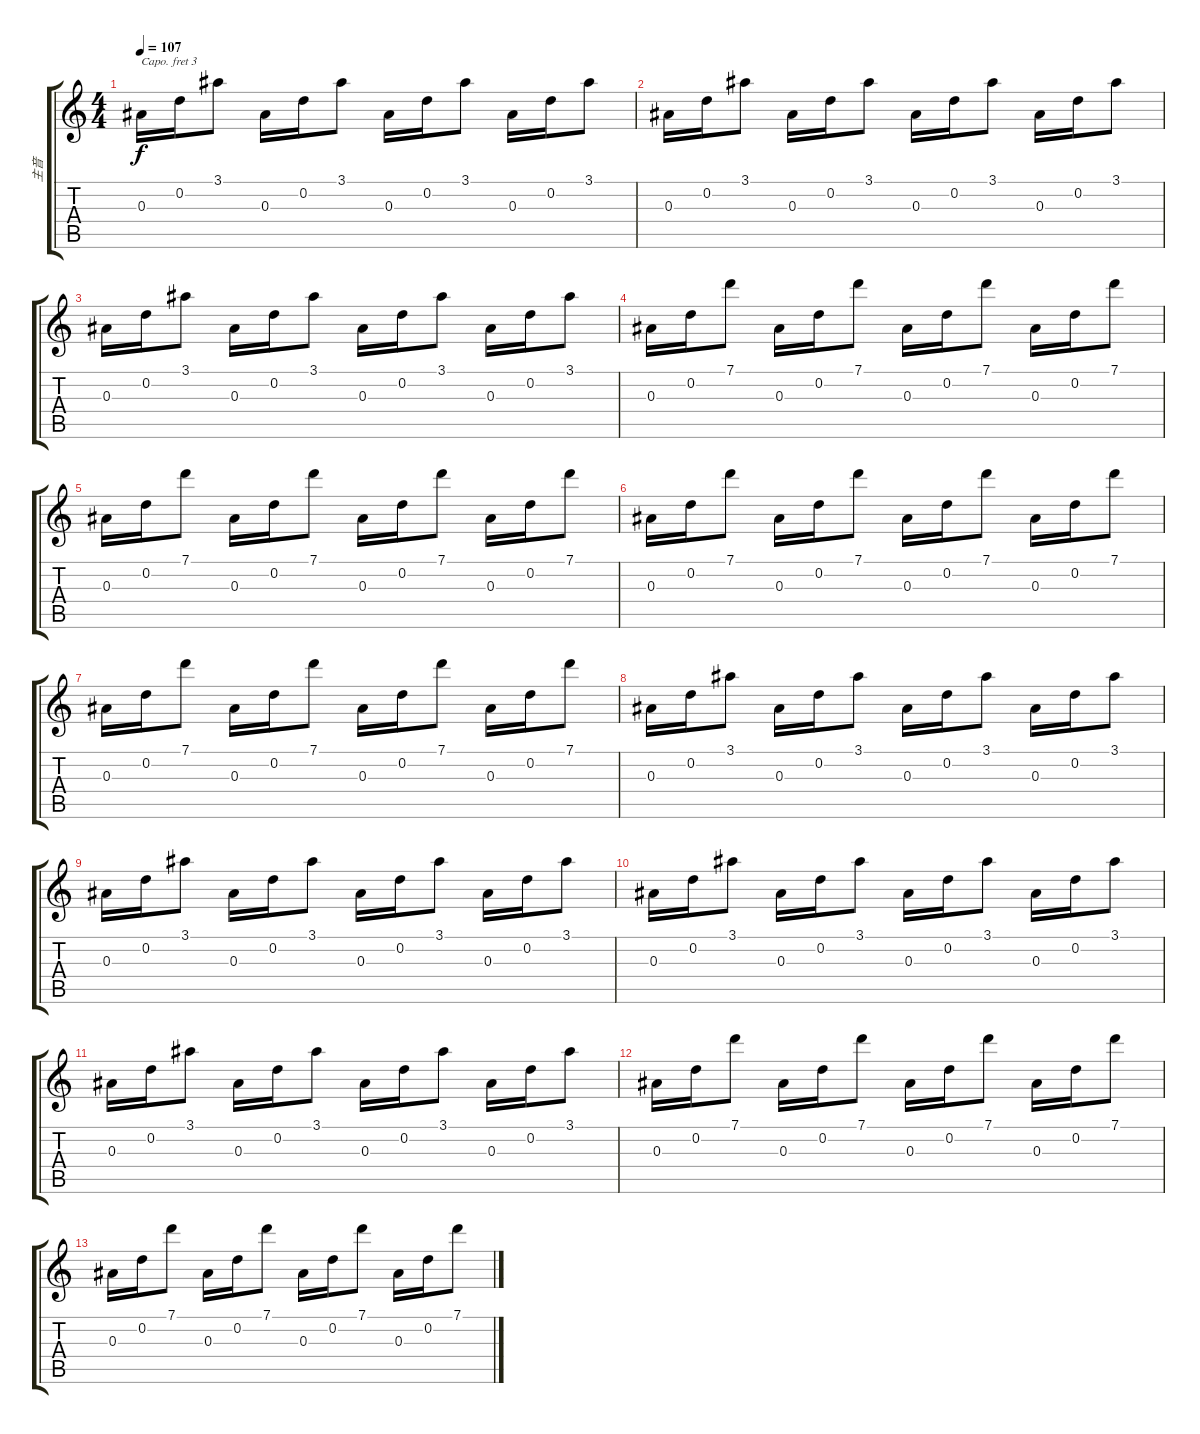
\track ("主音" "主音") {instrument electricguitarmuted}
\staff {score tabs}
\capo 3
\tuning (E4 B3 G3 D3 A2 E2) {hide}
\ts (4 4)
\tempo 107
\clef g2
\ks c
0.3.16{dy f} 0.2.16 3.1.8 0.3.16 0.2.16 3.1.8 0.3.16 0.2.16 3.1.8 0.3.16 0.2.16 3.1.8 |
0.3.16 0.2.16 3.1.8 0.3.16 0.2.16 3.1.8 0.3.16 0.2.16 3.1.8 0.3.16 0.2.16 3.1.8 |
0.3.16 0.2.16 3.1.8 0.3.16 0.2.16 3.1.8 0.3.16 0.2.16 3.1.8 0.3.16 0.2.16 3.1.8 |
0.3.16 0.2.16 7.1.8 0.3.16 0.2.16 7.1.8 0.3.16 0.2.16 7.1.8 0.3.16 0.2.16 7.1.8 |
0.3.16 0.2.16 7.1.8 0.3.16 0.2.16 7.1.8 0.3.16 0.2.16 7.1.8 0.3.16 0.2.16 7.1.8 |
0.3.16 0.2.16 7.1.8 0.3.16 0.2.16 7.1.8 0.3.16 0.2.16 7.1.8 0.3.16 0.2.16 7.1.8 |
0.3.16 0.2.16 7.1.8 0.3.16 0.2.16 7.1.8 0.3.16 0.2.16 7.1.8 0.3.16 0.2.16 7.1.8 |
0.3.16 0.2.16 3.1.8 0.3.16 0.2.16 3.1.8 0.3.16 0.2.16 3.1.8 0.3.16 0.2.16 3.1.8 |
0.3.16 0.2.16 3.1.8 0.3.16 0.2.16 3.1.8 0.3.16 0.2.16 3.1.8 0.3.16 0.2.16 3.1.8 |
0.3.16 0.2.16 3.1.8 0.3.16 0.2.16 3.1.8 0.3.16 0.2.16 3.1.8 0.3.16 0.2.16 3.1.8 |
0.3.16 0.2.16 3.1.8 0.3.16 0.2.16 3.1.8 0.3.16 0.2.16 3.1.8 0.3.16 0.2.16 3.1.8 |
0.3.16 0.2.16 7.1.8 0.3.16 0.2.16 7.1.8 0.3.16 0.2.16 7.1.8 0.3.16 0.2.16 7.1.8 |
0.3.16 0.2.16 7.1.8 0.3.16 0.2.16 7.1.8 0.3.16 0.2.16 7.1.8 0.3.16 0.2.16 7.1.8
